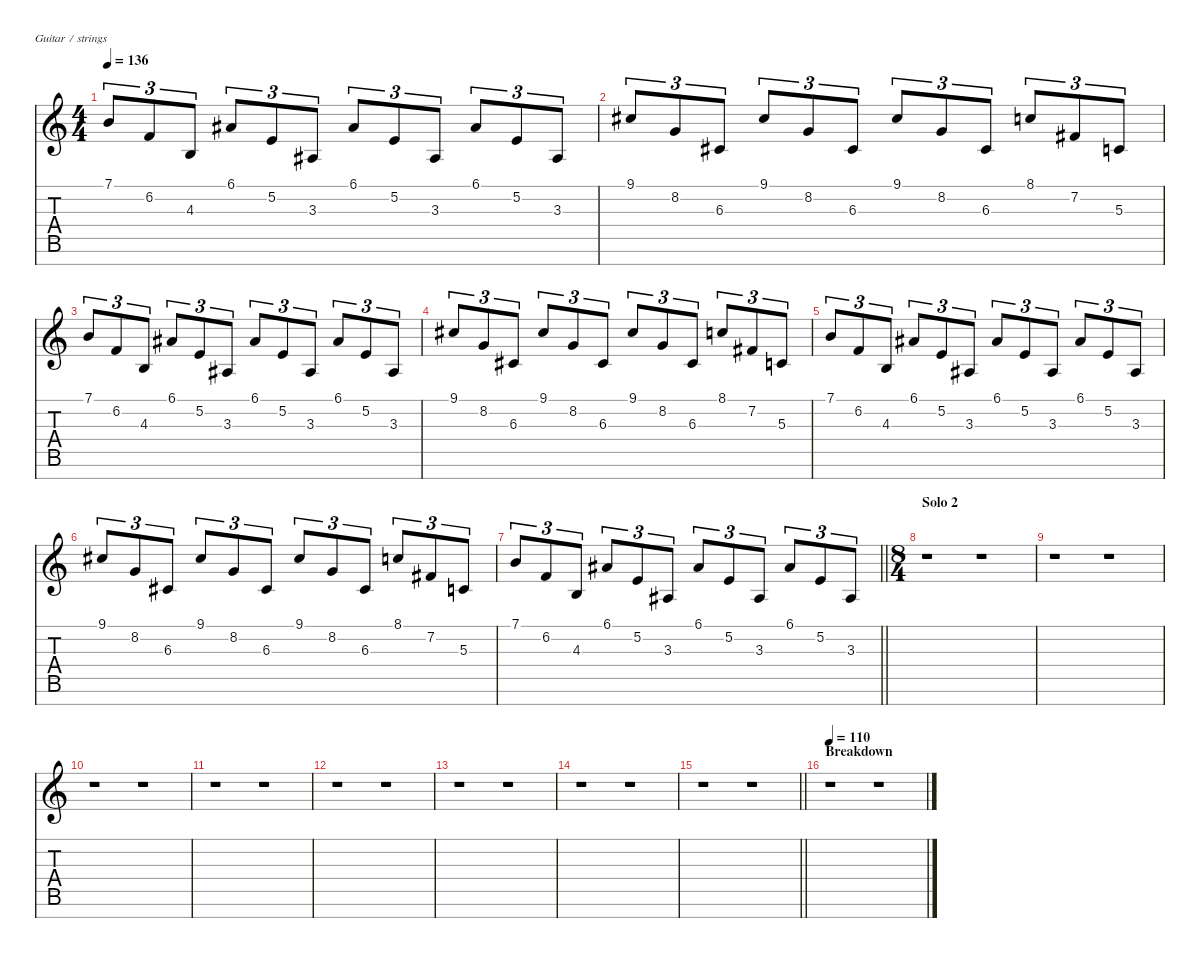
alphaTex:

\defaultSystemsLayout 4
\hideDynamics
\bracketExtendMode nobrackets
\singleTrackTrackNamePolicy hidden
\multiTrackTrackNamePolicy hidden
\firstSystemTrackNameMode fullname
\firstSystemTrackNameOrientation horizontal
\otherSystemsTrackNameOrientation horizontal
\track ("Keyboards/Others" "vln.") {instrument stringensemble1}
\staff {score tabs}
\tuning (E4 B3 G3 D3 A2 E2 B1)
\ts (4 4)
\tempo 136
\clef g2
\ks c
7.1.8{tu (3 2) dy f beam Up} 6.2.8{tu (3 2) beam Up} 4.3.8{tu (3 2) beam Up} 6.1{acc #}.8{tu (3 2) beam Up} 5.2.8{tu (3 2) beam Up} 3.3{acc #}.8{tu (3 2) beam Up} 6.1{acc #}.8{tu (3 2) beam Up} 5.2.8{tu (3 2) beam Up} 3.3{acc #}.8{tu (3 2) beam Up} 6.1{acc #}.8{tu (3 2) beam Up} 5.2.8{tu (3 2) beam Up} 3.3{acc #}.8{tu (3 2) beam Up} |
9.1{acc #}.8{tu (3 2) beam Up} 8.2.8{tu (3 2) beam Up} 6.3{acc #}.8{tu (3 2) beam Up} 9.1{acc #}.8{tu (3 2) beam Up} 8.2.8{tu (3 2) beam Up} 6.3{acc #}.8{tu (3 2) beam Up} 9.1{acc #}.8{tu (3 2) beam Up} 8.2.8{tu (3 2) beam Up} 6.3{acc #}.8{tu (3 2) beam Up} 8.1.8{tu (3 2) beam Up} 7.2{acc #}.8{tu (3 2) beam Up} 5.3.8{tu (3 2) beam Up} |
7.1.8{tu (3 2) beam Up} 6.2.8{tu (3 2) beam Up} 4.3.8{tu (3 2) beam Up} 6.1{acc #}.8{tu (3 2) beam Up} 5.2.8{tu (3 2) beam Up} 3.3{acc #}.8{tu (3 2) beam Up} 6.1{acc #}.8{tu (3 2) beam Up} 5.2.8{tu (3 2) beam Up} 3.3{acc #}.8{tu (3 2) beam Up} 6.1{acc #}.8{tu (3 2) beam Up} 5.2.8{tu (3 2) beam Up} 3.3{acc #}.8{tu (3 2) beam Up} |
9.1{acc #}.8{tu (3 2) beam Up} 8.2.8{tu (3 2) beam Up} 6.3{acc #}.8{tu (3 2) beam Up} 9.1{acc #}.8{tu (3 2) beam Up} 8.2.8{tu (3 2) beam Up} 6.3{acc #}.8{tu (3 2) beam Up} 9.1{acc #}.8{tu (3 2) beam Up} 8.2.8{tu (3 2) beam Up} 6.3{acc #}.8{tu (3 2) beam Up} 8.1.8{tu (3 2) beam Up} 7.2{acc #}.8{tu (3 2) beam Up} 5.3.8{tu (3 2) beam Up} |
7.1.8{tu (3 2) beam Up} 6.2.8{tu (3 2) beam Up} 4.3.8{tu (3 2) beam Up} 6.1{acc #}.8{tu (3 2) beam Up} 5.2.8{tu (3 2) beam Up} 3.3{acc #}.8{tu (3 2) beam Up} 6.1{acc #}.8{tu (3 2) beam Up} 5.2.8{tu (3 2) beam Up} 3.3{acc #}.8{tu (3 2) beam Up} 6.1{acc #}.8{tu (3 2) beam Up} 5.2.8{tu (3 2) beam Up} 3.3{acc #}.8{tu (3 2) beam Up} |
9.1{acc #}.8{tu (3 2) beam Up} 8.2.8{tu (3 2) beam Up} 6.3{acc #}.8{tu (3 2) beam Up} 9.1{acc #}.8{tu (3 2) beam Up} 8.2.8{tu (3 2) beam Up} 6.3{acc #}.8{tu (3 2) beam Up} 9.1{acc #}.8{tu (3 2) beam Up} 8.2.8{tu (3 2) beam Up} 6.3{acc #}.8{tu (3 2) beam Up} 8.1.8{tu (3 2) beam Up} 7.2{acc #}.8{tu (3 2) beam Up} 5.3.8{tu (3 2) beam Up} |
\barLineRight lightlight
7.1.8{tu (3 2) beam Up} 6.2.8{tu (3 2) beam Up} 4.3.8{tu (3 2) beam Up} 6.1{acc #}.8{tu (3 2) beam Up} 5.2.8{tu (3 2) beam Up} 3.3{acc #}.8{tu (3 2) beam Up} 6.1{acc #}.8{tu (3 2) beam Up} 5.2.8{tu (3 2) beam Up} 3.3{acc #}.8{tu (3 2) beam Up} 6.1{acc #}.8{tu (3 2) beam Up} 5.2.8{tu (3 2) beam Up} 3.3{acc #}.8{tu (3 2) beam Up} |
\ts (8 4)
\beaming (8 4 4 4 4)
\section ("" "Solo 2")
r.1{beam Down} r.1{beam Down} |
r.1{beam Down} r.1{beam Down} |
r.1{beam Down} r.1{beam Down} |
r.1{beam Down} r.1{beam Down} |
r.1{beam Down} r.1{beam Down} |
r.1{beam Down} r.1{beam Down} |
r.1{beam Down} r.1{beam Down} |
\barLineRight lightlight
r.1{beam Down} r.1{beam Down} |
\section ("" "Breakdown")
\tempo 110
r.1{beam Down} r.1{beam Down}
